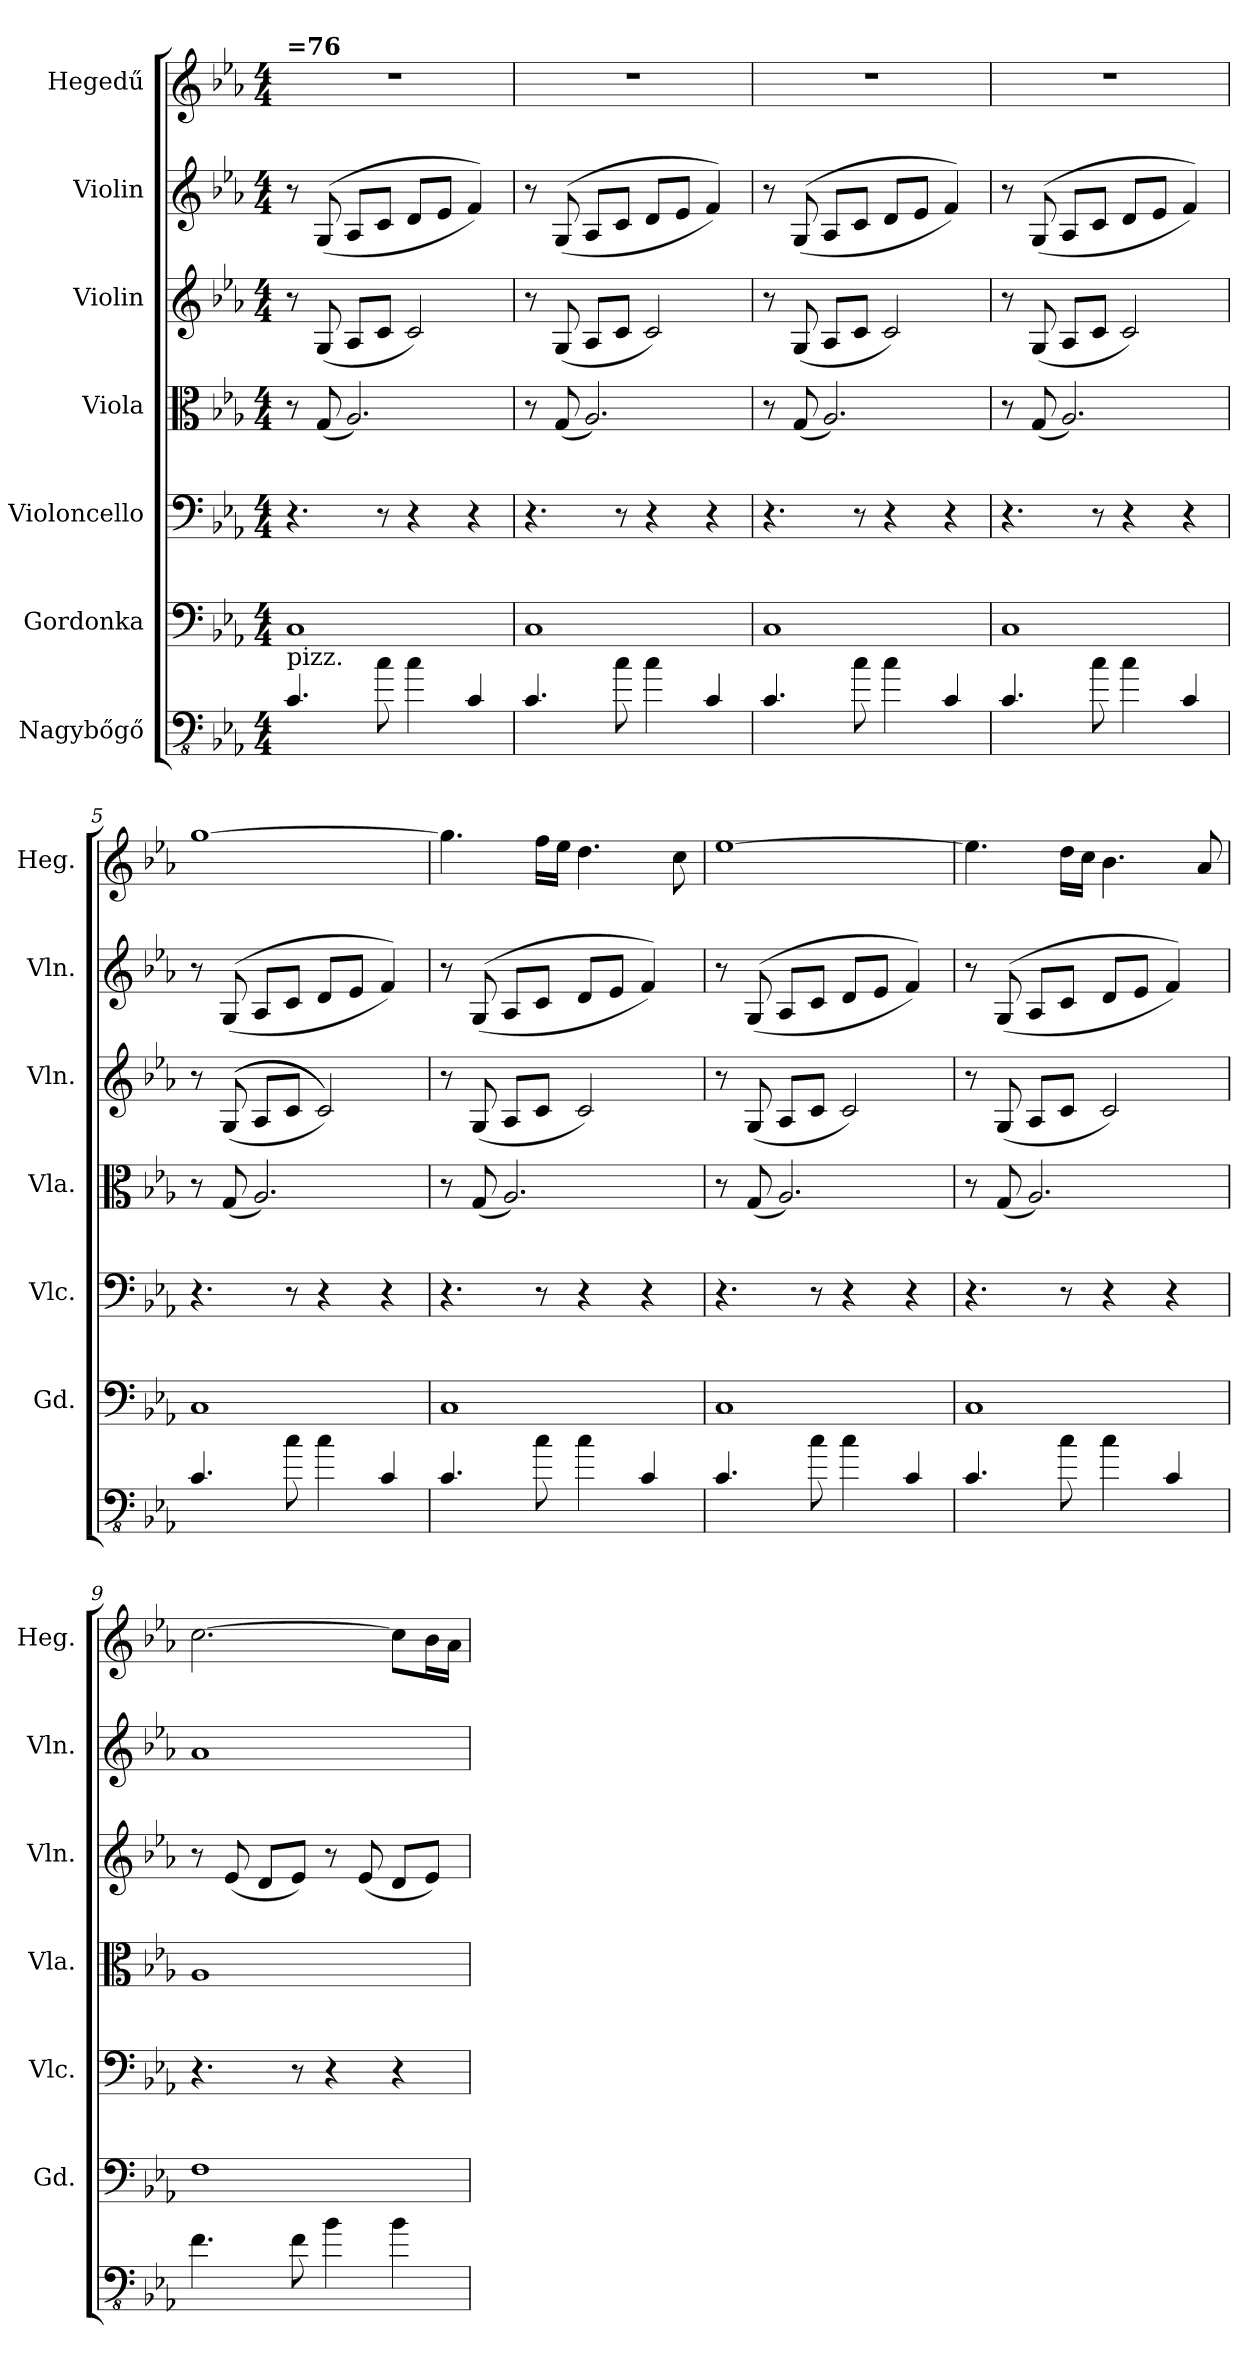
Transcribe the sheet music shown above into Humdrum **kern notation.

**kern	**kern	**kern	**kern	**kern	**kern	**kern
*part7	*part6	*part5	*part4	*part3	*part2	*part1
*staff7	*staff6	*staff5	*staff4	*staff3	*staff2	*staff1
*I"Nagybőgő	*I"Gordonka	*I"Violoncello	*I"Viola	*I"Violin	*I"Violin	*I"Hegedű
*	*I'Gd.	*I'Vlc.	*I'Vla.	*I'Vln.	*I'Vln.	*I'Heg.
*clefFv4	*clefF4	*clefF4	*clefC3	*clefG2	*clefG2	*clefG2
*ITrd7c12	*	*	*	*	*	*
*k[b-e-a-]	*k[b-e-a-]	*k[b-e-a-]	*k[b-e-a-]	*k[b-e-a-]	*k[b-e-a-]	*k[b-e-a-]
*M4/4	*M4/4	*M4/4	*M4/4	*M4/4	*M4/4	*M4/4
=1	=1	=1	=1	=1	=1	=1
!	!	!	!	!	!	!LO:TX:a:B:t==76
!LO:TX:a:t=pizz.	!	!	!	!	!	!
4.CC/	1C	4.r	8r	8r	8r	1r
.	.	.	(8G/	(8G/	((8G/	.
.	.	.	2.A-/)	8A-/L	8A-/L	.
8C\	.	8r	.	8c/J	8c/J	.
4C\	.	4r	.	2c/)	8d/L	.
.	.	.	.	.	8e-/J	.
4CC/	.	4r	.	.	4f/))	.
=2	=2	=2	=2	=2	=2	=2
4.CC/	1C	4.r	8r	8r	8r	1r
.	.	.	(8G/	(8G/	((8G/	.
.	.	.	2.A-/)	8A-/L	8A-/L	.
8C\	.	8r	.	8c/J	8c/J	.
4C\	.	4r	.	2c/)	8d/L	.
.	.	.	.	.	8e-/J	.
4CC/	.	4r	.	.	4f/))	.
=3	=3	=3	=3	=3	=3	=3
4.CC/	1C	4.r	8r	8r	8r	1r
.	.	.	(8G/	(8G/	((8G/	.
.	.	.	2.A-/)	8A-/L	8A-/L	.
8C\	.	8r	.	8c/J	8c/J	.
4C\	.	4r	.	2c/)	8d/L	.
.	.	.	.	.	8e-/J	.
4CC/	.	4r	.	.	4f/))	.
=4	=4	=4	=4	=4	=4	=4
4.CC/	1C	4.r	8r	8r	8r	1r
.	.	.	(8G/	(8G/	((8G/	.
.	.	.	2.A-/)	8A-/L	8A-/L	.
8C\	.	8r	.	8c/J	8c/J	.
4C\	.	4r	.	2c/)	8d/L	.
.	.	.	.	.	8e-/J	.
4CC/	.	4r	.	.	4f/))	.
=5	=5	=5	=5	=5	=5	=5
4.CC/	1C	4.r	8r	8r	8r	[1gg
.	.	.	(8G/	(((8G/	((8G/	.
.	.	.	2.A-/)	8A-/L	8A-/L	.
8C\	.	8r	.	8c/J	8c/J	.
4C\	.	4r	.	2c/)))	8d/L	.
.	.	.	.	.	8e-/J	.
4CC/	.	4r	.	.	4f/))	.
!!LO:LB:g=z
=6	=6	=6	=6	=6	=6	=6
4.CC/	1C	4.r	8r	8r	8r	4.gg\]
.	.	.	(8G/	(8G/	((8G/	.
.	.	.	2.A-/)	8A-/L	8A-/L	.
8C\	.	8r	.	8c/J	8c/J	16ff\LL
.	.	.	.	.	.	16ee-\JJ
4C\	.	4r	.	2c/)	8d/L	4.dd\
.	.	.	.	.	8e-/J	.
4CC/	.	4r	.	.	4f/))	.
.	.	.	.	.	.	8cc\
=7	=7	=7	=7	=7	=7	=7
4.CC/	1C	4.r	8r	8r	8r	[1ee-
.	.	.	(8G/	(8G/	((8G/	.
.	.	.	2.A-/)	8A-/L	8A-/L	.
8C\	.	8r	.	8c/J	8c/J	.
4C\	.	4r	.	2c/)	8d/L	.
.	.	.	.	.	8e-/J	.
4CC/	.	4r	.	.	4f/))	.
=8	=8	=8	=8	=8	=8	=8
4.CC/	1C	4.r	8r	8r	8r	4.ee-\]
.	.	.	(8G/	(8G/	((8G/	.
.	.	.	2.A-/)	8A-/L	8A-/L	.
8C\	.	8r	.	8c/J	8c/J	16dd\LL
.	.	.	.	.	.	16cc\JJ
4C\	.	4r	.	2c/)	8d/L	4.b-\
.	.	.	.	.	8e-/J	.
4CC/	.	4r	.	.	4f/))	.
.	.	.	.	.	.	8a-/
=9	=9	=9	=9	=9	=9	=9
4.FF\	1F	4.r	1A-	8r	1a-	[2.cc\
.	.	.	.	(8e-/	.	.
.	.	.	.	8d/L	.	.
8FF\	.	8r	.	8e-/J)	.	.
4BB-\	.	4r	.	8r	.	.
.	.	.	.	(8e-/	.	.
4BB-\	.	4r	.	8d/L	.	8cc\L]
.	.	.	.	8e-/J)	.	16b-\L
.	.	.	.	.	.	16a-\JJ
=	=	=	=	=	=	=
*-	*-	*-	*-	*-	*-	*-
